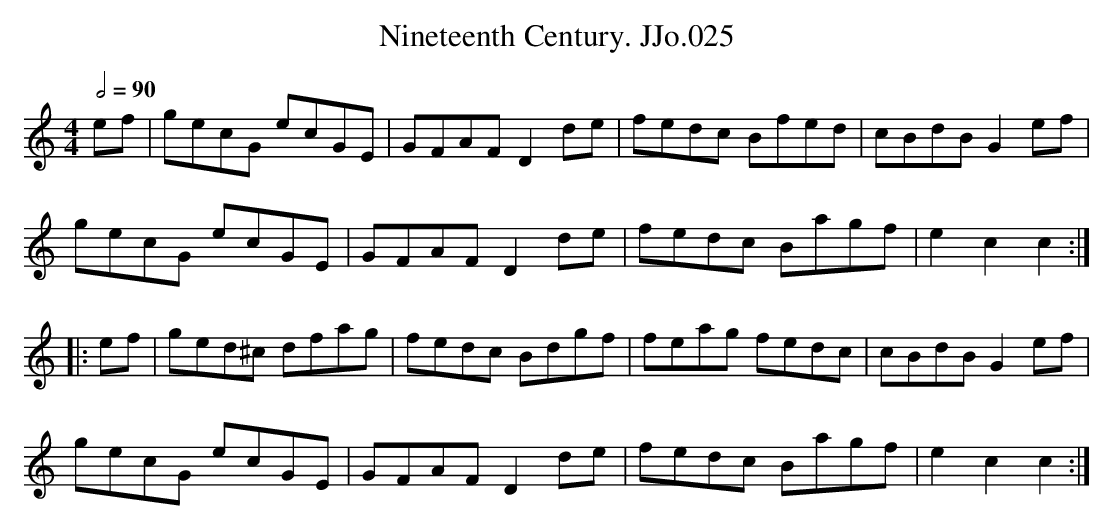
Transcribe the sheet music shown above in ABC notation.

X:1
T:Nineteenth Century. JJo.025
M:4/4
L:1/8
Q:1/2=90
K:C
ef|gecG ecGE|GFAF D2 de|fedc Bfed|cBdBG2 ef|
gecG ecGE|GFAF D2 de|fedc Bagf|e2c2c2:|
|:ef|ged^c dfag|fedc Bdgf|feag fedc|cBdBG2 ef|
gecG ecGE|GFAF D2 de|fedc Bagf|e2c2c2:|
